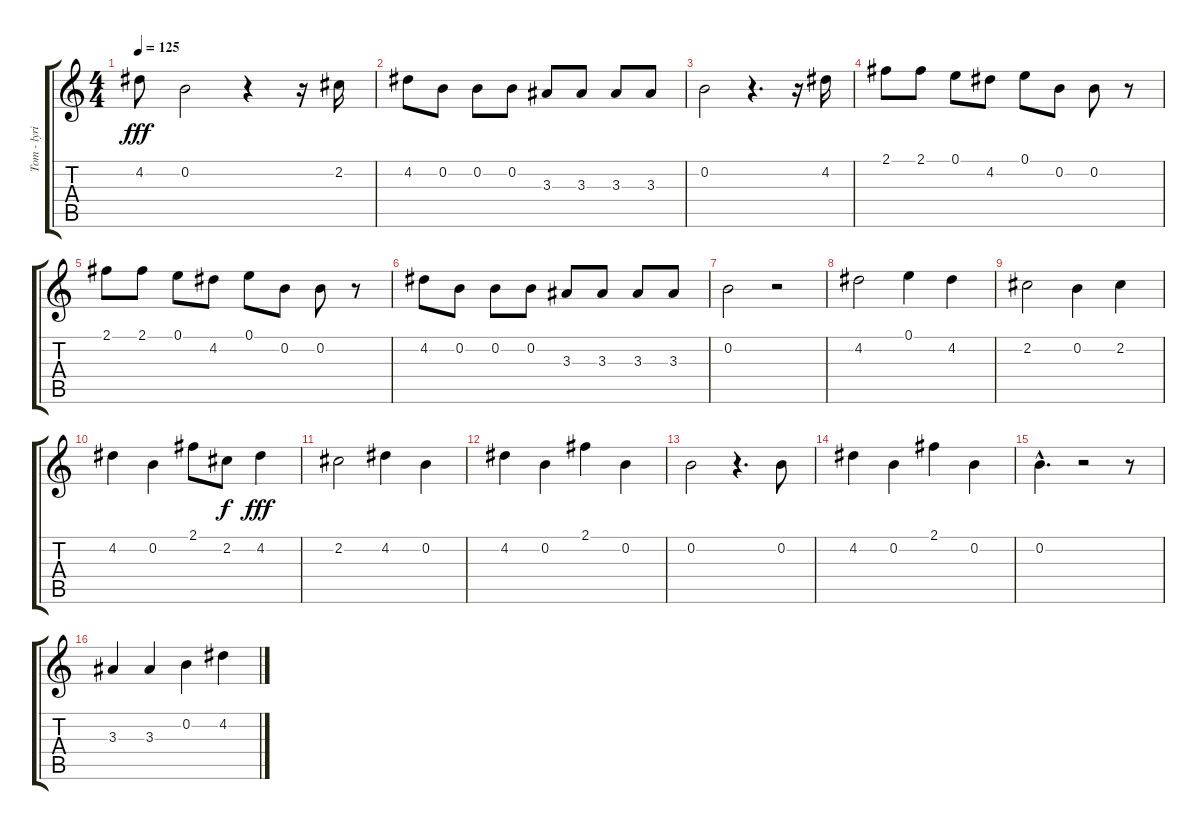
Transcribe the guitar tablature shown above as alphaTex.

\track ("Tom - lyrics" "Tom - lyri") {instrument distortionguitar}
\staff {score tabs}
\tuning (E4 B3 G3 D3 A2 E2) {hide}
\ts (4 4)
\tempo 125
\clef g2
\ks c
4.2.8{dy fff} 0.2.2 r.4 r.16 2.2.16 |
4.2.8 0.2.8 0.2.8 0.2.8 3.3.8 3.3.8 3.3.8 3.3.8 |
0.2.2 r.4{d} r.16 4.2.16 |
2.1.8 2.1.8 0.1.8 4.2.8 0.1.8 0.2.8 0.2.8 r.8 |
2.1.8 2.1.8 0.1.8 4.2.8 0.1.8 0.2.8 0.2.8 r.8 |
4.2.8 0.2.8 0.2.8 0.2.8 3.3.8 3.3.8 3.3.8 3.3.8 |
0.2.2 r.2 |
4.2.2 0.1.4 4.2.4 |
2.2.2 0.2.4 2.2.4 |
4.2.4 0.2.4 2.1.8 2.2.8{dy f} 4.2.4{dy fff} |
2.2.2 4.2.4 0.2.4 |
4.2.4 0.2.4 2.1.4 0.2.4 |
0.2.2 r.4{d} 0.2.8 |
4.2.4 0.2.4 2.1.4 0.2.4 |
0.2{hac}.4{d} r.2 r.8 |
3.3.4 3.3.4 0.2.4 4.2.4
